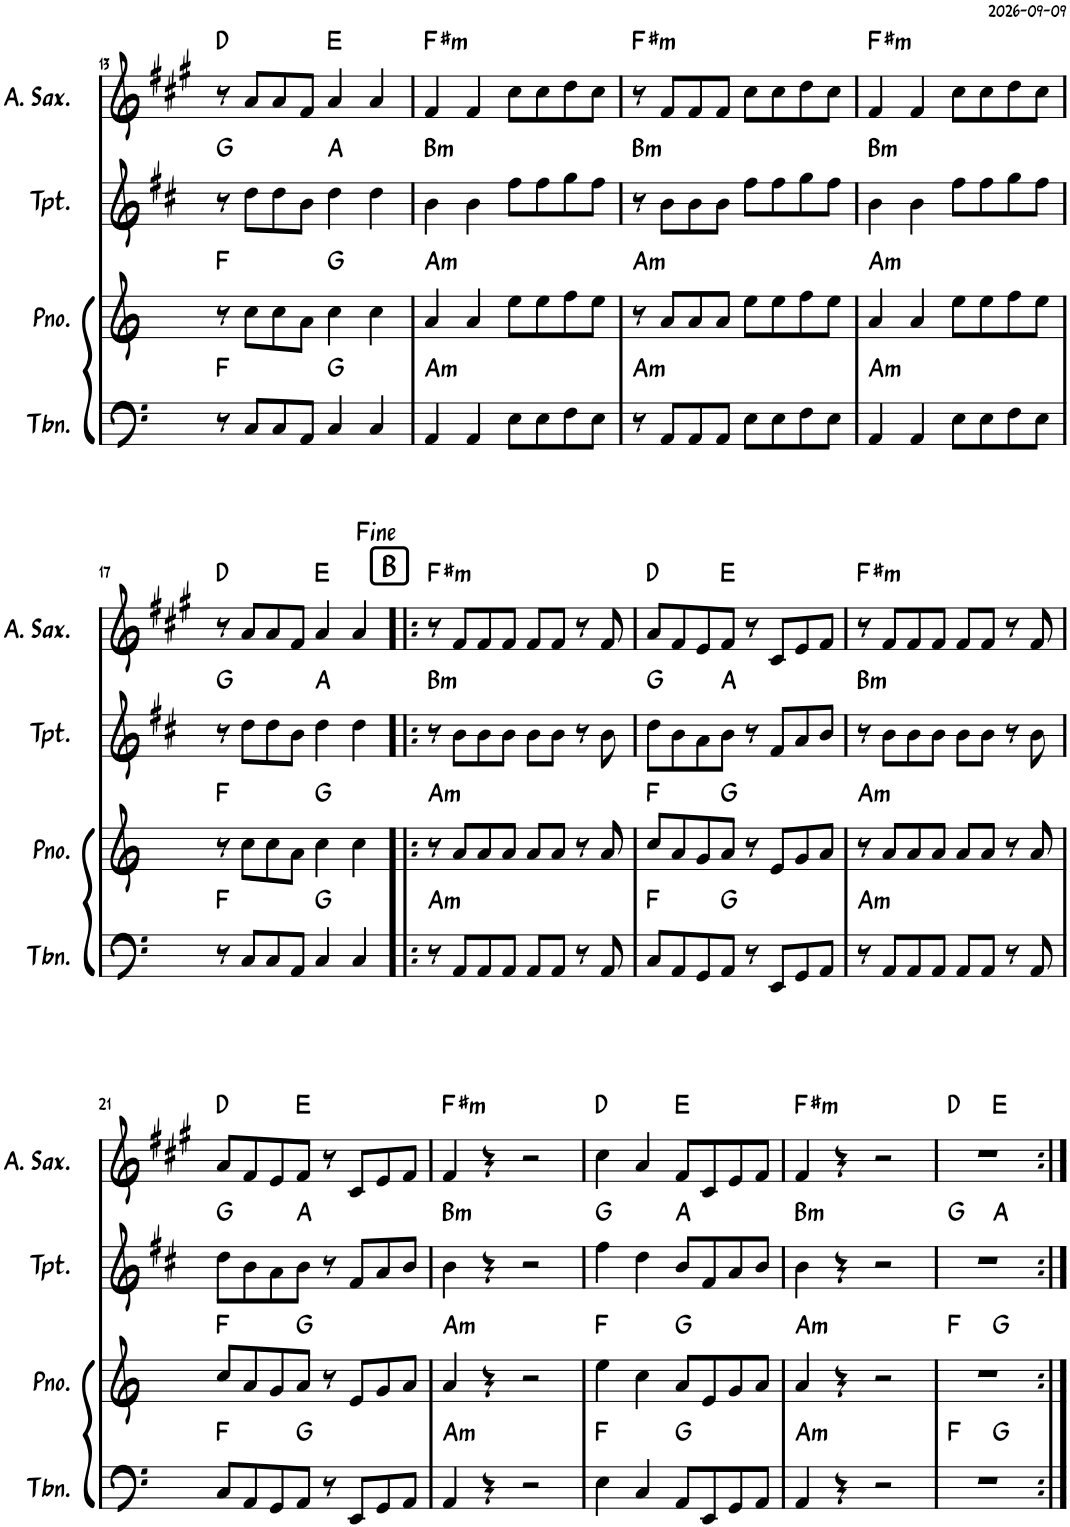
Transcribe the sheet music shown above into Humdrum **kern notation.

**kern	**harte	**kern	**harte	**kern	**harte	**kern	**harte
*part4	*part4	*part3	*part3	*part2	*part2	*part1	*part1
*staff4	*	*staff3	*	*staff2	*	*staff1	*
*I"Trombone	*	*I"Piano	*	*I"Trumpet	*	*I"Alto Saxophone	*
*I'Tbn.	*	*I'Pno.	*	*I'Tpt.	*	*I'A. Sax.	*
!!LO:PB:g=z
*clefF4	*	*clefG2	*	*clefG2	*	*clefG2	*
*	*	*	*	*Trd1c2	*	*Trd5c9	*
*k[]	*	*k[]	*	*k[f#c#]	*	*k[f#c#g#]	*
*M4/4	*	*M4/4	*	*M4/4	*	*M4/4	*
=13	=13	=13	=13	=13	=13	=13	=13
8r	F:maj	8r	F:maj	8r	G:maj	8r	D:maj
8C/L	.	8cc\L	.	8dd\L	.	8a/L	.
8C/	.	8cc\	.	8dd\	.	8a/	.
8AA/J	.	8a\J	.	8b\J	.	8f#/J	.
4C/	G:maj	4cc\	G:maj	4dd\	A:maj	4a/	E:maj
4C/	.	4cc\	.	4dd\	.	4a/	.
=14	=14	=14	=14	=14	=14	=14	=14
!	!LO:H:kt=m	!	!LO:H:kt=m	!	!LO:H:kt=m	!	!LO:H:kt=m
4AA/	A:min	4a/	A:min	4b\	B:min	4f#/	F#:min
4AA/	.	4a/	.	4b\	.	4f#/	.
8E\L	.	8ee\L	.	8ff#\L	.	8cc#\L	.
8E\	.	8ee\	.	8ff#\	.	8cc#\	.
8F\	.	8ff\	.	8gg\	.	8dd\	.
8E\J	.	8ee\J	.	8ff#\J	.	8cc#\J	.
=15	=15	=15	=15	=15	=15	=15	=15
!	!LO:H:kt=m	!	!LO:H:kt=m	!	!LO:H:kt=m	!	!LO:H:kt=m
8r	A:min	8r	A:min	8r	B:min	8r	F#:min
8AA/L	.	8a/L	.	8b\L	.	8f#/L	.
8AA/	.	8a/	.	8b\	.	8f#/	.
8AA/J	.	8a/J	.	8b\J	.	8f#/J	.
8E\L	.	8ee\L	.	8ff#\L	.	8cc#\L	.
8E\	.	8ee\	.	8ff#\	.	8cc#\	.
8F\	.	8ff\	.	8gg\	.	8dd\	.
8E\J	.	8ee\J	.	8ff#\J	.	8cc#\J	.
=16	=16	=16	=16	=16	=16	=16	=16
!	!LO:H:kt=m	!	!LO:H:kt=m	!	!LO:H:kt=m	!	!LO:H:kt=m
4AA/	A:min	4a/	A:min	4b\	B:min	4f#/	F#:min
4AA/	.	4a/	.	4b\	.	4f#/	.
8E\L	.	8ee\L	.	8ff#\L	.	8cc#\L	.
8E\	.	8ee\	.	8ff#\	.	8cc#\	.
8F\	.	8ff\	.	8gg\	.	8dd\	.
8E\J	.	8ee\J	.	8ff#\J	.	8cc#\J	.
!!LO:LB:g=z
=17	=17	=17	=17	=17	=17	=17	=17
8r	F:maj	8r	F:maj	8r	G:maj	8r	D:maj
8C/L	.	8cc\L	.	8dd\L	.	8a/L	.
8C/	.	8cc\	.	8dd\	.	8a/	.
8AA/J	.	8a\J	.	8b\J	.	8f#/J	.
4C/	G:maj	4cc\	G:maj	4dd\	A:maj	4a/	E:maj
4C/	.	4cc\	.	4dd\	.	4a/	.
!!LO:REH:place=s1:a:cj:fs=14:t=B
=18!|:	=18!|:	=18!|:	=18!|:	=18!|:	=18!|:	=18!|:	=18!|:
!	!LO:H:kt=m	!	!LO:H:kt=m	!	!LO:H:kt=m	!	!LO:H:kt=m
8r	A:min	8r	A:min	8r	B:min	8r	F#:min
8AA/L	.	8a/L	.	8b\L	.	8f#/L	.
8AA/	.	8a/	.	8b\	.	8f#/	.
8AA/J	.	8a/J	.	8b\J	.	8f#/J	.
8AA/L	.	8a/L	.	8b\L	.	8f#/L	.
8AA/J	.	8a/J	.	8b\J	.	8f#/J	.
8r	.	8r	.	8r	.	8r	.
8AA/	.	8a/	.	8b\	.	8f#/	.
=19	=19	=19	=19	=19	=19	=19	=19
8C/L	F:maj	8cc/L	F:maj	8dd\L	G:maj	8a/L	D:maj
8AA/	.	8a/	.	8b\	.	8f#/	.
8GG/	.	8g/	.	8a\	.	8e/	.
8AA/J	G:maj	8a/J	G:maj	8b\J	A:maj	8f#/J	E:maj
8r	.	8r	.	8r	.	8r	.
8EE/L	.	8e/L	.	8f#/L	.	8c#/L	.
8GG/	.	8g/	.	8a/	.	8e/	.
8AA/J	.	8a/J	.	8b/J	.	8f#/J	.
=20	=20	=20	=20	=20	=20	=20	=20
!	!LO:H:kt=m	!	!LO:H:kt=m	!	!LO:H:kt=m	!	!LO:H:kt=m
8r	A:min	8r	A:min	8r	B:min	8r	F#:min
8AA/L	.	8a/L	.	8b\L	.	8f#/L	.
8AA/	.	8a/	.	8b\	.	8f#/	.
8AA/J	.	8a/J	.	8b\J	.	8f#/J	.
8AA/L	.	8a/L	.	8b\L	.	8f#/L	.
8AA/J	.	8a/J	.	8b\J	.	8f#/J	.
8r	.	8r	.	8r	.	8r	.
8AA/	.	8a/	.	8b\	.	8f#/	.
!!LO:LB:g=z
=21	=21	=21	=21	=21	=21	=21	=21
8C/L	F:maj	8cc/L	F:maj	8dd\L	G:maj	8a/L	D:maj
8AA/	.	8a/	.	8b\	.	8f#/	.
8GG/	.	8g/	.	8a\	.	8e/	.
8AA/J	G:maj	8a/J	G:maj	8b\J	A:maj	8f#/J	E:maj
8r	.	8r	.	8r	.	8r	.
8EE/L	.	8e/L	.	8f#/L	.	8c#/L	.
8GG/	.	8g/	.	8a/	.	8e/	.
8AA/J	.	8a/J	.	8b/J	.	8f#/J	.
=22	=22	=22	=22	=22	=22	=22	=22
!	!LO:H:kt=m	!	!LO:H:kt=m	!	!LO:H:kt=m	!	!LO:H:kt=m
4AA/	A:min	4a/	A:min	4b\	B:min	4f#/	F#:min
4r	.	4r	.	4r	.	4r	.
2r	.	2r	.	2r	.	2r	.
=23	=23	=23	=23	=23	=23	=23	=23
4E\	F:maj	4ee\	F:maj	4ff#\	G:maj	4cc#\	D:maj
4C/	.	4cc\	.	4dd\	.	4a/	.
8AA/L	G:maj	8a/L	G:maj	8b/L	A:maj	8f#/L	E:maj
8EE/	.	8e/	.	8f#/	.	8c#/	.
8GG/	.	8g/	.	8a/	.	8e/	.
8AA/J	.	8a/J	.	8b/J	.	8f#/J	.
=24	=24	=24	=24	=24	=24	=24	=24
!	!LO:H:kt=m	!	!LO:H:kt=m	!	!LO:H:kt=m	!	!LO:H:kt=m
4AA/	A:min	4a/	A:min	4b\	B:min	4f#/	F#:min
4r	.	4r	.	4r	.	4r	.
2r	.	2r	.	2r	.	2r	.
=25	=25	=25	=25	=25	=25	=25	=25
*^	*	*^	*	*^	*	*^	*
1r	2ryy	F:maj	1r	2ryy	F:maj	1r	2ryy	G:maj	1r	2ryy	D:maj
.	2ryy	G:maj	.	2ryy	G:maj	.	2ryy	A:maj	.	2ryy	E:maj
*v	*v	*	*	*	*	*v	*v	*	*v	*v	*
*	*	*v	*v	*	*	*	*	*
=:|!	=:|!	=:|!	=:|!	=:|!	=:|!	=:|!	=:|!
*-	*-	*-	*-	*-	*-	*-	*-
